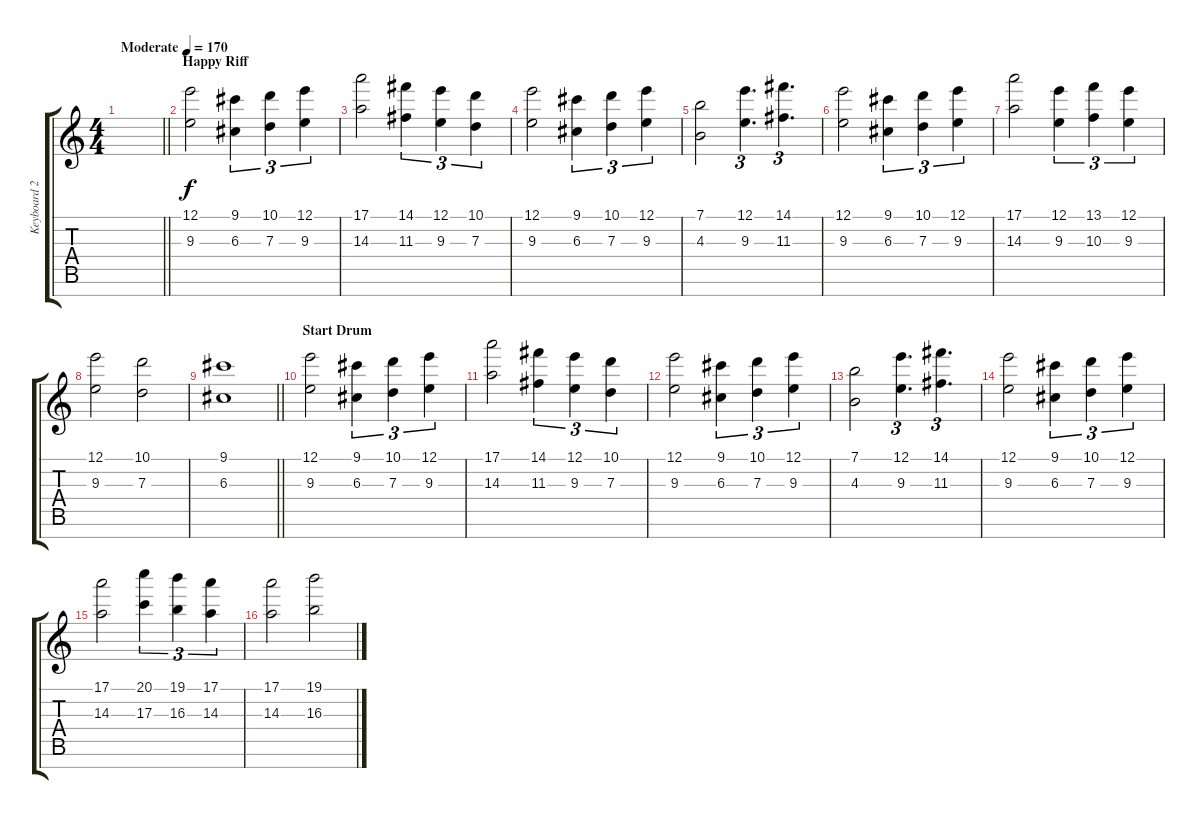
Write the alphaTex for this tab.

\track ("Keyboard 2" "Keyboard 2") {instrument synthbass1}
\staff {score tabs}
\tuning (E4 B3 G3 D3 A2 E2 B1) {hide}
\ts (4 4)
\tempo (170 "Moderate")
\clef g2
\barLineRight lightlight
\ks c
|
\section ("" "Happy Riff")
(12.1 9.3).2 (9.1 6.3).4{tu (3 2)} (10.1 7.3).4{tu (3 2)} (12.1 9.3).4{tu (3 2)} |
(17.1 14.3).2 (14.1 11.3).4{tu (3 2)} (12.1 9.3).4{tu (3 2)} (10.1 7.3).4{tu (3 2)} |
(12.1 9.3).2 (9.1 6.3).4{tu (3 2)} (10.1 7.3).4{tu (3 2)} (12.1 9.3).4{tu (3 2)} |
(7.1 4.3).2 (12.1 9.3).4{d tu (3 2)} (14.1 11.3).4{d tu (3 2)} |
(12.1 9.3).2 (9.1 6.3).4{tu (3 2)} (10.1 7.3).4{tu (3 2)} (12.1 9.3).4{tu (3 2)} |
(17.1 14.3).2 (12.1 9.3).4{tu (3 2)} (13.1 10.3).4{tu (3 2)} (12.1 9.3).4{tu (3 2)} |
(12.1 9.3).2 (10.1 7.3).2 |
\barLineRight lightlight
(9.1 6.3).1 |
\section ("" "Start Drum")
(12.1 9.3).2 (9.1 6.3).4{tu (3 2)} (10.1 7.3).4{tu (3 2)} (12.1 9.3).4{tu (3 2)} |
(17.1 14.3).2 (14.1 11.3).4{tu (3 2)} (12.1 9.3).4{tu (3 2)} (10.1 7.3).4{tu (3 2)} |
(12.1 9.3).2 (9.1 6.3).4{tu (3 2)} (10.1 7.3).4{tu (3 2)} (12.1 9.3).4{tu (3 2)} |
(7.1 4.3).2 (12.1 9.3).4{d tu (3 2)} (14.1 11.3).4{d tu (3 2)} |
(12.1 9.3).2 (9.1 6.3).4{tu (3 2)} (10.1 7.3).4{tu (3 2)} (12.1 9.3).4{tu (3 2)} |
(17.1 14.3).2 (20.1 17.3).4{tu (3 2)} (19.1 16.3).4{tu (3 2)} (17.1 14.3).4{tu (3 2)} |
(17.1 14.3).2 (19.1 16.3).2
